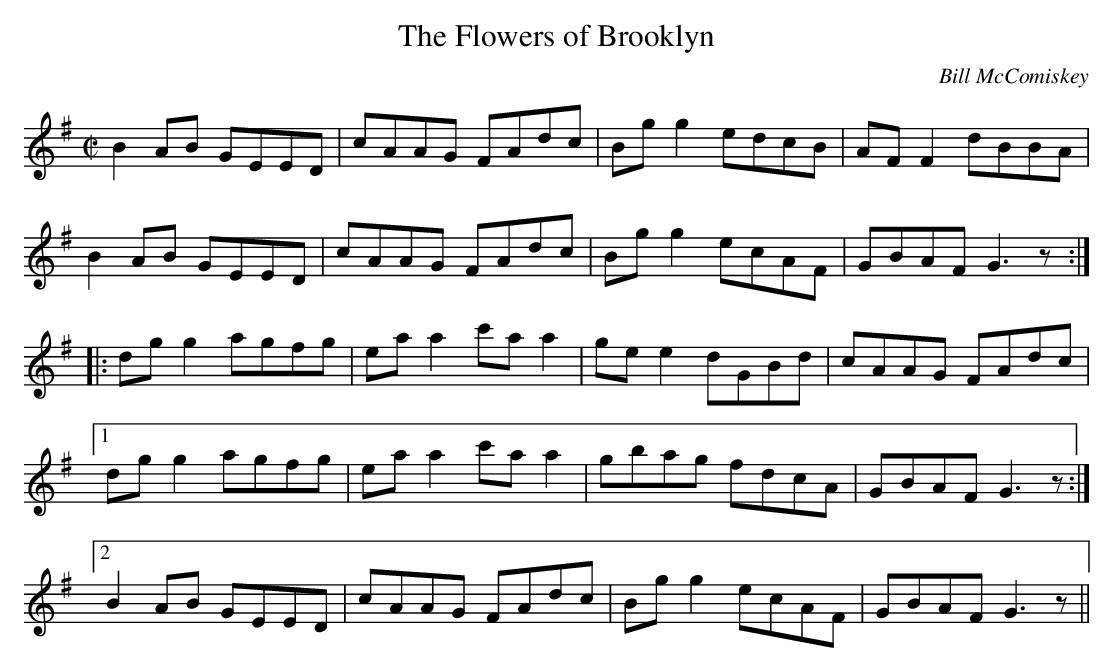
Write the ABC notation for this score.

X:1
T:Flowers of Brooklyn, The
C:Bill McComiskey
M:C|
K:G
B2AB GEED|cAAG FAdc|Bgg2 edcB|AFF2 dBBA|
B2AB GEED|cAAG FAdc|Bgg2 ecAF|GBAF G3z:|
|:dgg2 agfg|eaa2 c'aa2|gee2 dGBd|cAAG FAdc|
[1 dgg2 agfg|eaa2 c'aa2|gbag fdcA|GBAF G3z:|
[2 B2AB GEED|cAAG FAdc|Bgg2 ecAF|GBAF G3z||
